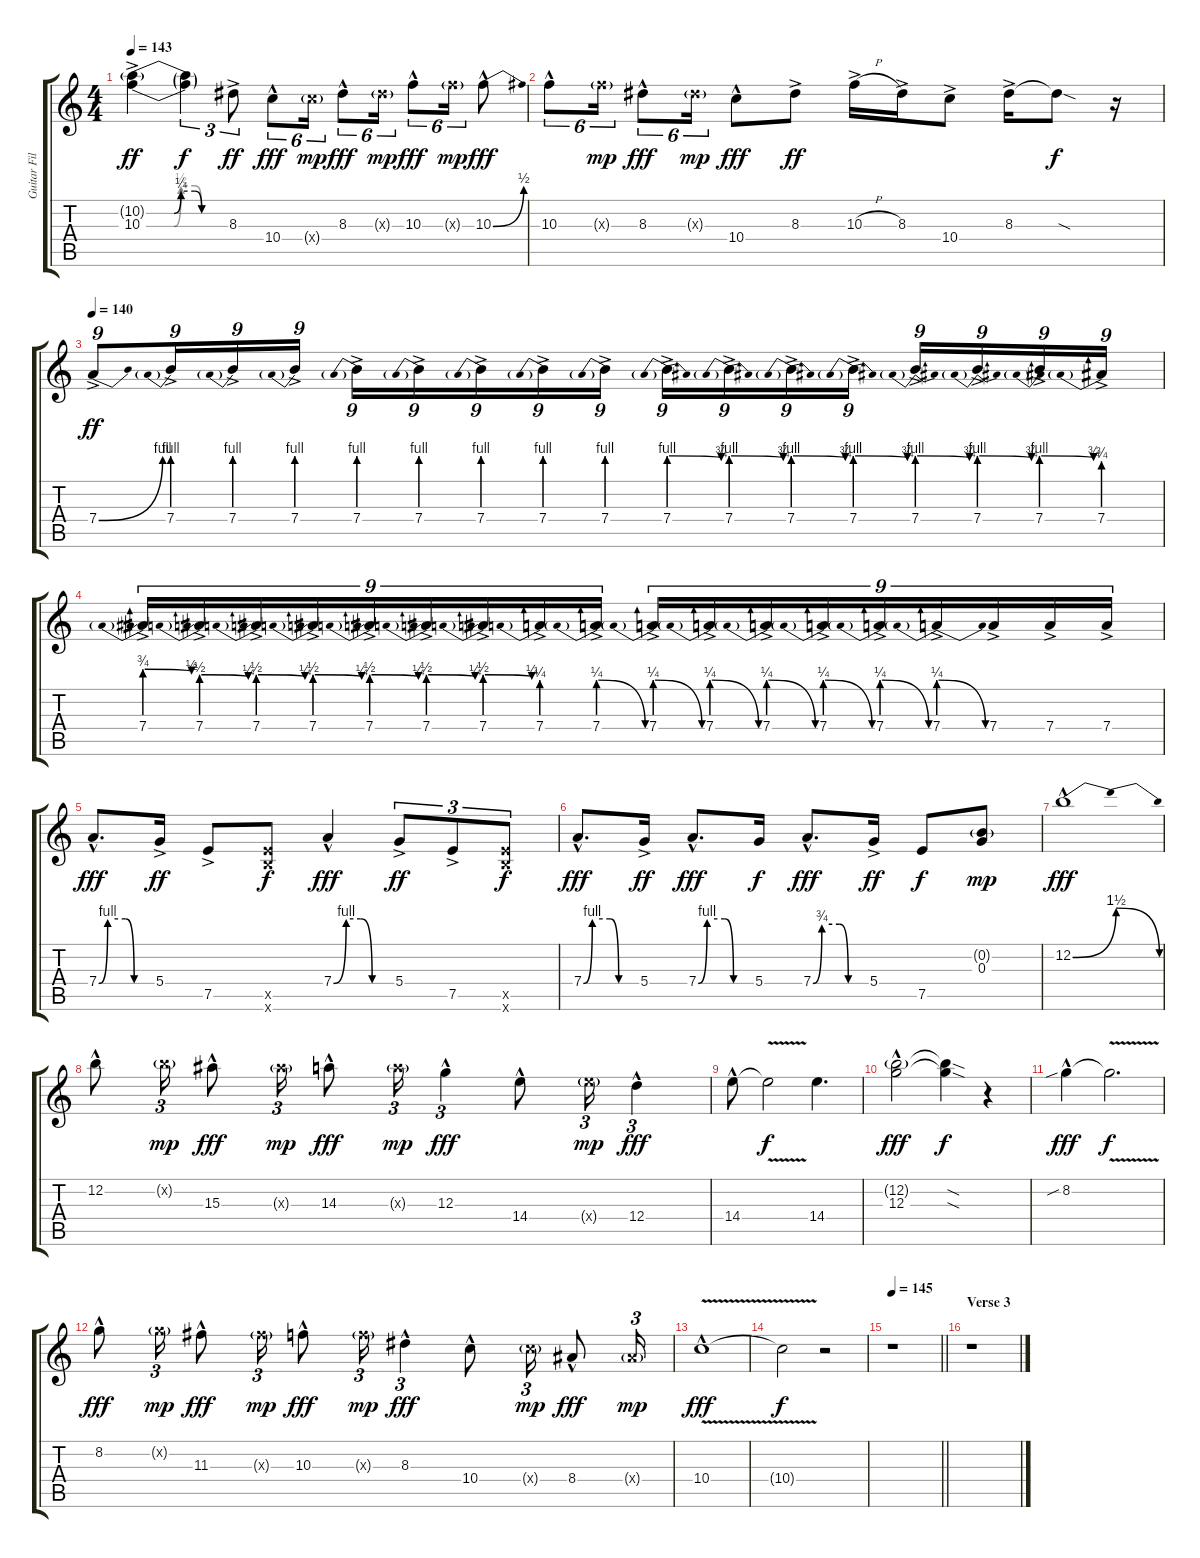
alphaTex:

\track ("Guitar Fills/Solo" "Guitar Fil") {instrument overdrivenguitar}
\staff {score tabs}
\tuning (E4 B3 G3 D3 A2 E2) {hide}
\ts (4 4)
\tempo 143
\clef g2
\ks c
(10.2{be (custom 0 0 20 0 25 1 35 1 40 0 60 0) g} 10.3{be (custom 0 0 20 0 25 2 35 2 40 0 60 0) ac}).4{dy ff} (10.2{t} 10.3{t}).4{tu (3 2) dy f} 8.3{ac}.8{tu (3 2) dy ff} 10.4{hac}.8{tu (6 4) dy fff} 10.4{g x}.16{tu (6 4) dy mp} 8.3{hac}.8{tu (6 4) dy fff} 8.3{g x}.16{tu (6 4) dy mp} 10.3{hac}.8{tu (6 4) dy fff} 10.3{g x}.16{tu (6 4) dy mp} 10.3{be (bend 0 0 60 2) hac}.8{dy fff} |
10.3{hac}.8{tu (6 4)} 10.3{g x}.16{tu (6 4) dy mp} 8.3{hac}.8{tu (6 4) dy fff} 8.3{g x}.16{tu (6 4) dy mp} 10.4{hac}.8{dy fff} 8.3{ac}.8{dy ff} 10.3{h ac}.16 8.3{ac}.16 10.4{ac}.8 8.3{ac}.16 8.3{sod t}.8{dy f} r.16 |
\tempo 140
7.4{be (bend 0 0 60 4) ac}.8{tu (9 8) dy ff} 7.4{be (prebend 0 4 60 4) ac}.16{tu (9 8)} 7.4{be (prebend 0 4 60 4) ac}.16{tu (9 8)} 7.4{be (prebend 0 4 60 4) ac}.16{tu (9 8)} 7.4{be (prebend 0 4 60 4) ac}.16{tu (9 8)} 7.4{be (prebend 0 4 60 4) ac}.16{tu (9 8)} 7.4{be (prebend 0 4 60 4) ac}.16{tu (9 8)} 7.4{be (prebend 0 4 60 4) ac}.16{tu (9 8)} 7.4{be (prebend 0 4 60 4) ac}.16{tu (9 8)} 7.4{be (prebendrelease 0 4 60 3) ac}.16{tu (9 8)} 7.4{be (prebendrelease 0 4 60 3) ac}.16{tu (9 8)} 7.4{be (prebendrelease 0 4 60 3) ac}.16{tu (9 8)} 7.4{be (prebendrelease 0 4 60 3) ac}.16{tu (9 8)} 7.4{be (prebendrelease 0 4 60 3) ac}.16{tu (9 8)} 7.4{be (prebendrelease 0 4 60 3) ac}.16{tu (9 8)} 7.4{be (prebendrelease 0 4 60 3) ac}.16{tu (9 8)} 7.4{be (prebend 0 3 60 3) ac}.16{tu (9 8)} |
7.4{be (prebendrelease 0 3 60 2) ac}.16{tu (9 8)} 7.4{be (prebendrelease 0 2 60 1) ac}.16{tu (9 8)} 7.4{be (prebendrelease 0 2 60 1) ac}.16{tu (9 8)} 7.4{be (prebendrelease 0 2 60 1) ac}.16{tu (9 8)} 7.4{be (prebendrelease 0 2 60 1) ac}.16{tu (9 8)} 7.4{be (prebendrelease 0 2 60 1) ac}.16{tu (9 8)} 7.4{be (prebendrelease 0 2 60 1) ac}.16{tu (9 8)} 7.4{be (prebend 0 1 60 1) ac}.16{tu (9 8)} 7.4{be (prebendrelease 0 1 60 0) ac}.16{tu (9 8)} 7.4{be (prebendrelease 0 1 60 0) ac}.16{tu (9 8)} 7.4{be (prebendrelease 0 1 60 0) ac}.16{tu (9 8)} 7.4{be (prebendrelease 0 1 60 0) ac}.16{tu (9 8)} 7.4{be (prebendrelease 0 1 60 0) ac}.16{tu (9 8)} 7.4{be (prebendrelease 0 1 60 0) ac}.16{tu (9 8)} 7.4{be (prebendrelease 0 1 60 0) ac}.16{tu (9 8)} 7.4{ac}.16{tu (9 8)} 7.4{ac}.16{tu (9 8)} 7.4{ac}.16{tu (9 8)} |
7.4{be (custom 0 0 10 4 30 4 40 0 60 0) hac}.8{d dy fff} 5.4{ac}.16{dy ff} 7.5{ac}.8 (7.5{x} 7.6{x}).8{dy f} 7.4{be (custom 0 0 13 4 28 4 40 0 60 0) hac}.4{dy fff} 5.4{ac}.8{tu (3 2) dy ff} 7.5{ac}.8{tu (3 2)} (7.5{x} 7.6{x}).8{tu (3 2) dy f} |
7.4{be (custom 0 0 10 4 30 4 40 0 60 0) hac}.8{d dy fff} 5.4{ac}.16{dy ff} 7.4{be (custom 0 0 10 4 30 4 40 0 60 0) hac}.8{d dy fff} 5.4.16{dy f} 7.4{be (custom 0 0 10 3 30 3 40 0 60 0) hac}.8{d dy fff} 5.4{ac}.16{dy ff} 7.5.8{dy f} (0.2{g} 0.3).8{dy mp} |
12.2{be (bendrelease 0 0 5 6 20 6 60 0) hac}.1{dy fff} |
12.2{hac}.8 12.2{g x}.16{tu (3 2) dy mp} 15.3{hac}.8{dy fff} 15.3{g x}.16{tu (3 2) dy mp} 14.3{hac}.8{dy fff} 14.3{g x}.16{tu (3 2) dy mp} 12.3{hac}.4{tu (3 2) dy fff} 14.4{hac}.8 14.4{g x}.16{tu (3 2) dy mp} 12.4{hac}.4{tu (3 2) dy fff} |
14.4{hac}.8 14.4{v t}.2{dy f} 14.4.4{d} |
(12.2{g} 12.3{hac}).2{dy fff} (12.2{sod t} 12.3{sod t}).4{dy f} r.4 |
8.2{sib hac}.4{dy fff} 8.2{v t}.2{d dy f} |
8.2{hac}.8{dy fff} 8.2{g x}.16{tu (3 2) dy mp} 11.3{hac}.8{dy fff} 11.3{g x}.16{tu (3 2) dy mp} 10.3{hac}.8{dy fff} 10.3{g x}.16{tu (3 2) dy mp} 8.3{hac}.4{tu (3 2) dy fff} 10.4{hac}.8 10.4{g x}.16{tu (3 2) dy mp} 8.4{hac}.8{dy fff} 8.4{g x}.16{tu (3 2) dy mp} |
10.4{v hac}.1{dy fff} |
10.4{t}.2{dy f} r.2 |
\tempo 145
\barLineRight lightlight
r.1 |
\section ("" "Verse 3")
r.1
